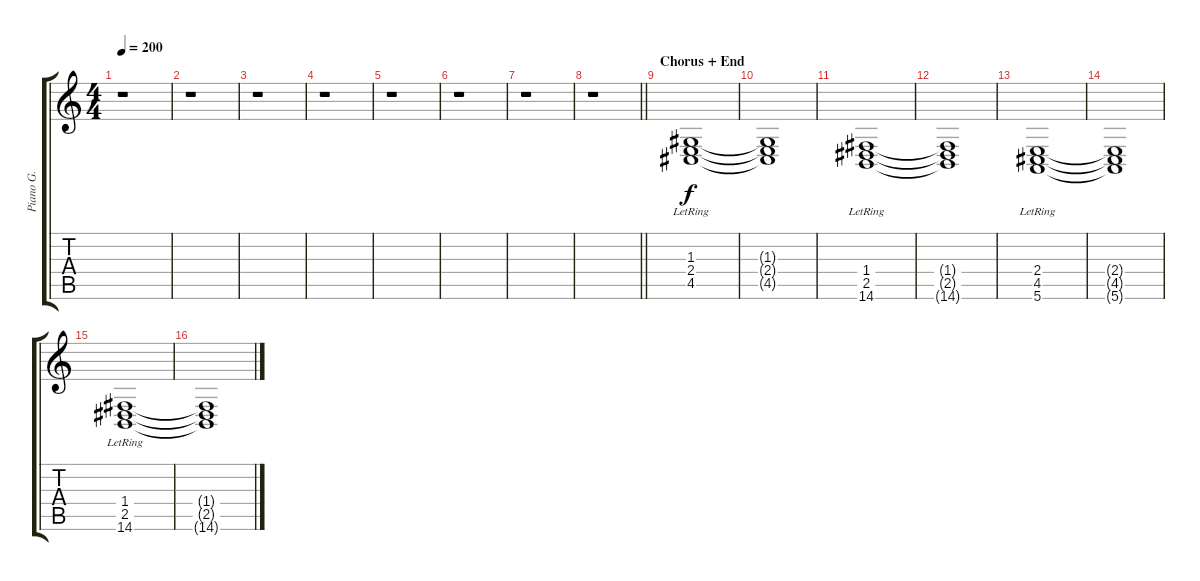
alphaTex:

\track ("Piano G." "Piano G.") {instrument acousticgrandpiano}
\staff {score tabs}
\tuning (E4 B3 G3 D3 A2 E2) {hide}
\ts (4 4)
\tempo 200
\clef g2
\ks c
r.1{dy f} |
r.1 |
r.1 |
r.1 |
r.1 |
r.1 |
r.1 |
\barLineRight lightlight
r.1 |
\section ("" "Chorus + End")
(1.3{lr} 2.4{lr} 4.5{lr}).1 |
(1.3{t} 2.4{t} 4.5{t}).1 |
(1.4{lr} 2.5{lr} 14.6{lr}).1 |
(1.4{t} 2.5{t} 14.6{t}).1 |
(2.4{lr} 4.5{lr} 5.6{lr}).1 |
(2.4{t} 4.5{t} 5.6{t}).1 |
(1.4{lr} 2.5{lr} 14.6{lr}).1 |
(1.4{t} 2.5{t} 14.6{t}).1
